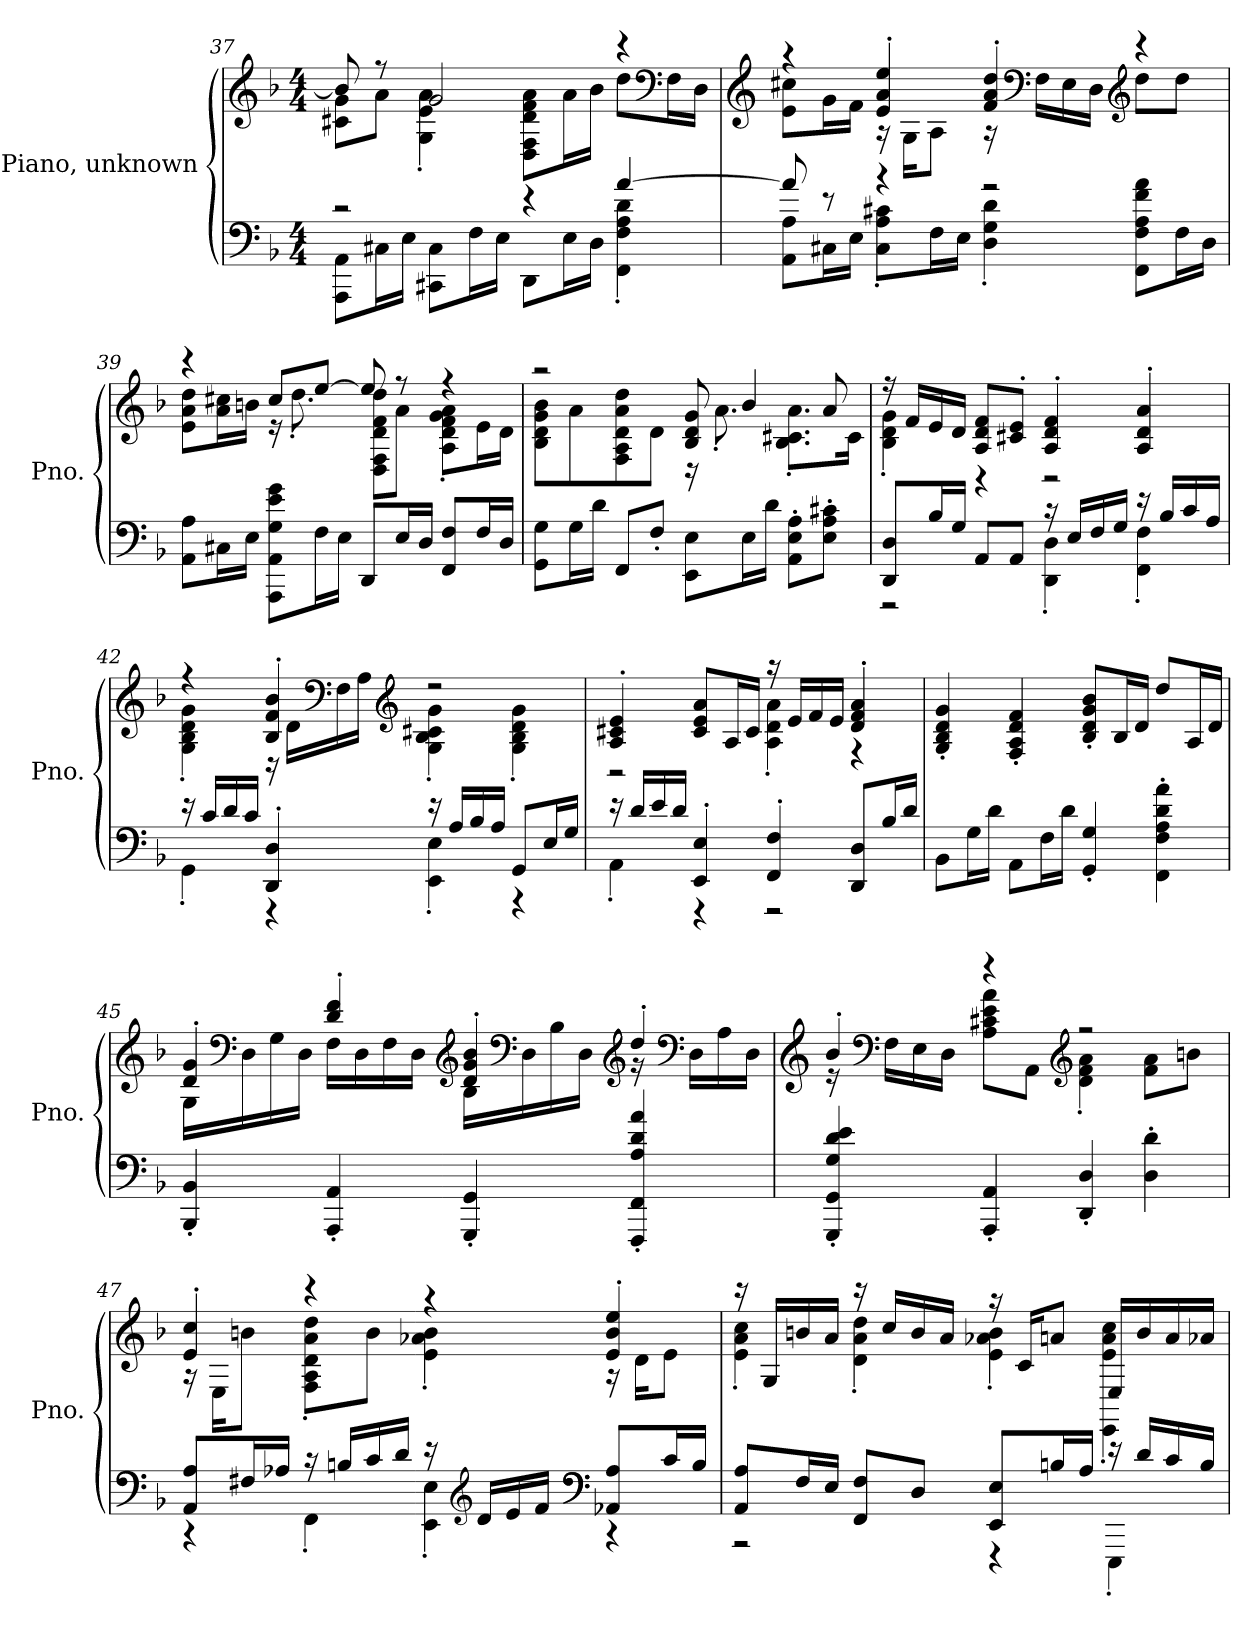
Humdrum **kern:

**kern	**kern
*part1	*part1
*staff2	*staff1
*I"Piano, unknown	*
*I'Pno.	*
!!LO:LB:g=z
*clefF4	*clefG2
*k[b-]	*k[b-]
*M4/4	*M4/4
=37	=37
*^	*^
2r	8AAA\ 8AA\L	8b-/]	8c#X\ 8g\L
.	16C#X\L	8r	8a\J
.	16E\JJ	.	.
.	8CC#X\ 8C#\L	2g/	4G\' 4e\' 4a\'
.	16F\L	.	.
.	16E\JJ	.	.
4r	8DD\L	.	8D\ 8F\ 8d\ 8f\ 8a\L
.	16E\L	.	16a\L
.	16D\JJ	.	16b-\JJ
[4a/	4FF\' 4F\' 4A\' 4d\'	4r	8dd\L
*	*	*clefF4	*
.	.	.	16F\L
.	.	.	16D\JJ
=38	=38	=38	=38
*	*	*clefG2	*
8a/]	8AA\ 8A\L	4r	8e\ 8cc#X\L
8r	16C#X\L	.	16g\L
.	16E\JJ	.	16f\JJ
4r	8C#\' 8A\' 8c#X\'L	4e/' 4a/' 4ee/'	16r
.	.	.	16G\KL
.	16F\L	.	8A\J
.	16E\JJ	.	.
2r	4D\' 4G\' 4d\'	4f/' 4a/' 4dd/'	16r
*	*	*clefF4	*
.	.	.	16F\LL
.	.	.	16E\
.	.	.	16D\JJ
*	*	*clefG2	*
.	8FF\ 8F\ 8A\ 8f\ 8a\L	4r	8dd\L
.	16F\L	.	8dd\J
.	16D\JJ	.	.
*v	*v	*	*
!!LO:PB:g=z	!!
=39	=39	=39
8AA\ 8A\L	4r	8e\ 8a\ 8dd\L
16C#X\L	.	16a\ 16cc#X\L
16E\JJ	.	16bn\JJ
8AAA\ 8AA\ 8G\ 8e\ 8g\L	8cc#/L	16r
.	.	8.dd'\
16F\L	[8ee/J	.
16E\JJ	.	.
8DD/L	8ee/]	8D\ 8F\ 8d\ 8f\ 8dd\L
16E/L	8r	8a\J
16D/JJ	.	.
8FF/ 8F/L	4r	8A\' 8d\' 8f\' 8g\' 8a\'L
16F/L	.	16e\L
16D/JJ	.	16d\JJ
=40	=40	=40
8GG\ 8G\L	2r	8B-\ 8d\ 8g\ 8b-\L
16G\L	.	8a\
16d\JJ	.	.
8FF/L	.	8F\ 8A\ 8d\ 8a\ 8dd\
8F'/J	.	8d\J
8EE\ 8E\L	8B-/ 8d/ 8g/	16r
.	.	8.a'\
16E\L	4b-/	.
16d\JJ	.	.
8AA\' 8E\' 8A\'L	.	8.B-\' 8.c#X\' 8.a\'L
8E\' 8A\' 8c#X\'J	8a/	.
.	.	16c#\Jk
!!LO:LB:g=z	!!
=41	=41	=41
*^	*	*
8DD/ 8D/L	2r	16r	4B-\' 4d\' 4g\'
.	.	16f/LL	.
16B-/L	.	16e/	.
16G/JJ	.	16d/JJ	.
8AA/L	.	8A/ 8d/ 8f/L	4r
8AA/J	.	8c#X/' 8e/'J	.
16r	4DD\' 4D\'	4A/' 4d/' 4f/'	2r
16E/LL	.	.	.
16F/	.	.	.
16G/JJ	.	.	.
16r	4FF\' 4F\'	4A/' 4d/' 4a/'	.
16B-/LL	.	.	.
16c/	.	.	.
16A/JJ	.	.	.
=42	=42	=42	=42
16r	4GG'\	4r	4G\' 4B-\' 4d\' 4g\'
16c/LL	.	.	.
16d/	.	.	.
16c/JJ	.	.	.
4DD/' 4D/'	4r	4B-/' 4f/' 4b-/'	16r
.	.	.	16d\LL
*	*	*clefF4	*
.	.	.	16F\
.	.	.	16A\JJ
*	*	*clefG2	*
16r	4EE\' 4E\'	2r	4G\' 4B-\' 4c#X\' 4g\'
16A/LL	.	.	.
16B-/	.	.	.
16A/JJ	.	.	.
8GG/L	4r	.	4G\' 4B-\' 4d\' 4g\'
16E/L	.	.	.
16G/JJ	.	.	.
!!LO:LB:g=z	!!
=43	=43	=43	=43
16r	4AA'\	4A/' 4c#X/' 4e/'	2r
16d/LL	.	.	.
16e/	.	.	.
16d/JJ	.	.	.
4EE/' 4E/'	4r	8c#/ 8e/ 8a/L	.
.	.	16A/L	.
.	.	16c#/JJ	.
4FF/' 4F/'	2r	16r	4A\' 4d\' 4a\'
.	.	16e/LL	.
.	.	16f/	.
.	.	16e/JJ	.
8DD/ 8D/L	.	4d/' 4f/' 4a/'	4r
16B-/L	.	.	.
16d/JJ	.	.	.
*v	*v	*	*
*	*v	*v
=44	=44
8BB-\L	4G/' 4B-/' 4d/' 4g/'
16G\L	.
16d\JJ	.
8AA\L	4F/' 4A/' 4d/' 4f/'
16F\L	.
16d\JJ	.
4GG/' 4G/'	8B-/' 8d/' 8g/' 8b-/'L
.	16B-/L
.	16d/JJ
4FF\' 4F\' 4A\' 4d\' 4a\'	8dd/L
.	16A/L
.	16d/JJ
!!LO:LB:g=z
=45	=45
*	*^
4BBB-/' 4BB-/'	4d/' 4g/'	16G\LL
*	*clefF4	*
.	.	16D\
.	.	16G\
.	.	16D\JJ
4AAA/' 4AA/'	4d/' 4f/'	16F\LL
.	.	16D\
.	.	16F\
.	.	16D\JJ
*	*clefG2	*
4GGG/' 4GG/'	4d/' 4g/' 4b-/'	16B-\LL
*	*clefF4	*
.	.	16D\
.	.	16B-\
.	.	16D\JJ
*	*clefG2	*
4FFF/' 4FF/' 4A/' 4d/' 4a/'	4dd'/	16r
*	*clefF4	*
.	.	16D\LL
.	.	16A\
.	.	16D\JJ
=46	=46	=46
*	*clefG2	*
4GGG/' 4GG/' 4G/' 4d/' 4e/'	4b-'/	16r
*	*clefF4	*
.	.	16F\LL
.	.	16E\
.	.	16D\JJ
4AAA/' 4AA/'	4r	8A\ 8c#X\ 8e\ 8a\L
.	.	8AA\J
*	*clefG2	*
4DD/' 4D/'	2r	4d\' 4f\' 4a\'
4D\' 4d\'	.	8f\ 8a\L
.	.	8bn\J
!!LO:LB:g=z	!!
=47	=47	=47
*^	*	*
8AA/ 8A/L	4r	4e/' 4cc/'	16r
.	.	.	16E\KL
16F#X/L	.	.	8bn\J
16A-X/JJ	.	.	.
16r	4FF'\	4r	8F\' 8A\' 8d\' 8a\' 8dd\'L
16Bn/LL	.	.	.
16c/	.	.	8b\J
16d/JJ	.	.	.
16r	4EE\' 4E\'	4r	4e\' 4a-X\' 4b\'
*clefG2	*	*	*
16d/LL	.	.	.
16e/	.	.	.
16f/JJ	.	.	.
*clefF4	*	*	*
8AA-X/ 8A-/L	4r	4e/' 4b/' 4ee/'	16r
.	.	.	16d\KL
16c/L	.	.	8e\J
16B/JJ	.	.	.
=48	=48	=48	=48
8AA/ 8A/L	2r	16r	4e\' 4a\' 4cc\'
.	.	16G/LL	.
16F/L	.	16bn/	.
16E/JJ	.	16a/JJ	.
8FF/ 8F/L	.	16r	4d\' 4a\' 4dd\'
.	.	16cc/LL	.
8D/J	.	16b/	.
.	.	16a/JJ	.
8EE/ 8E/L	4r	16r	4e\' 4a-X\' 4b\'
.	.	16c/KL	.
16Bn/L	.	8an/J	.
16A/JJ	.	.	.
16r	4EEE'\	16E/LL	4EE\' 4e\' 4a\' 4cc\'
16d/LL	.	16b/	.
16c/	.	16a/	.
16B/JJ	.	16a-X/JJ	.
*v	*v	*	*
*	*v	*v
=	=
*-	*-
